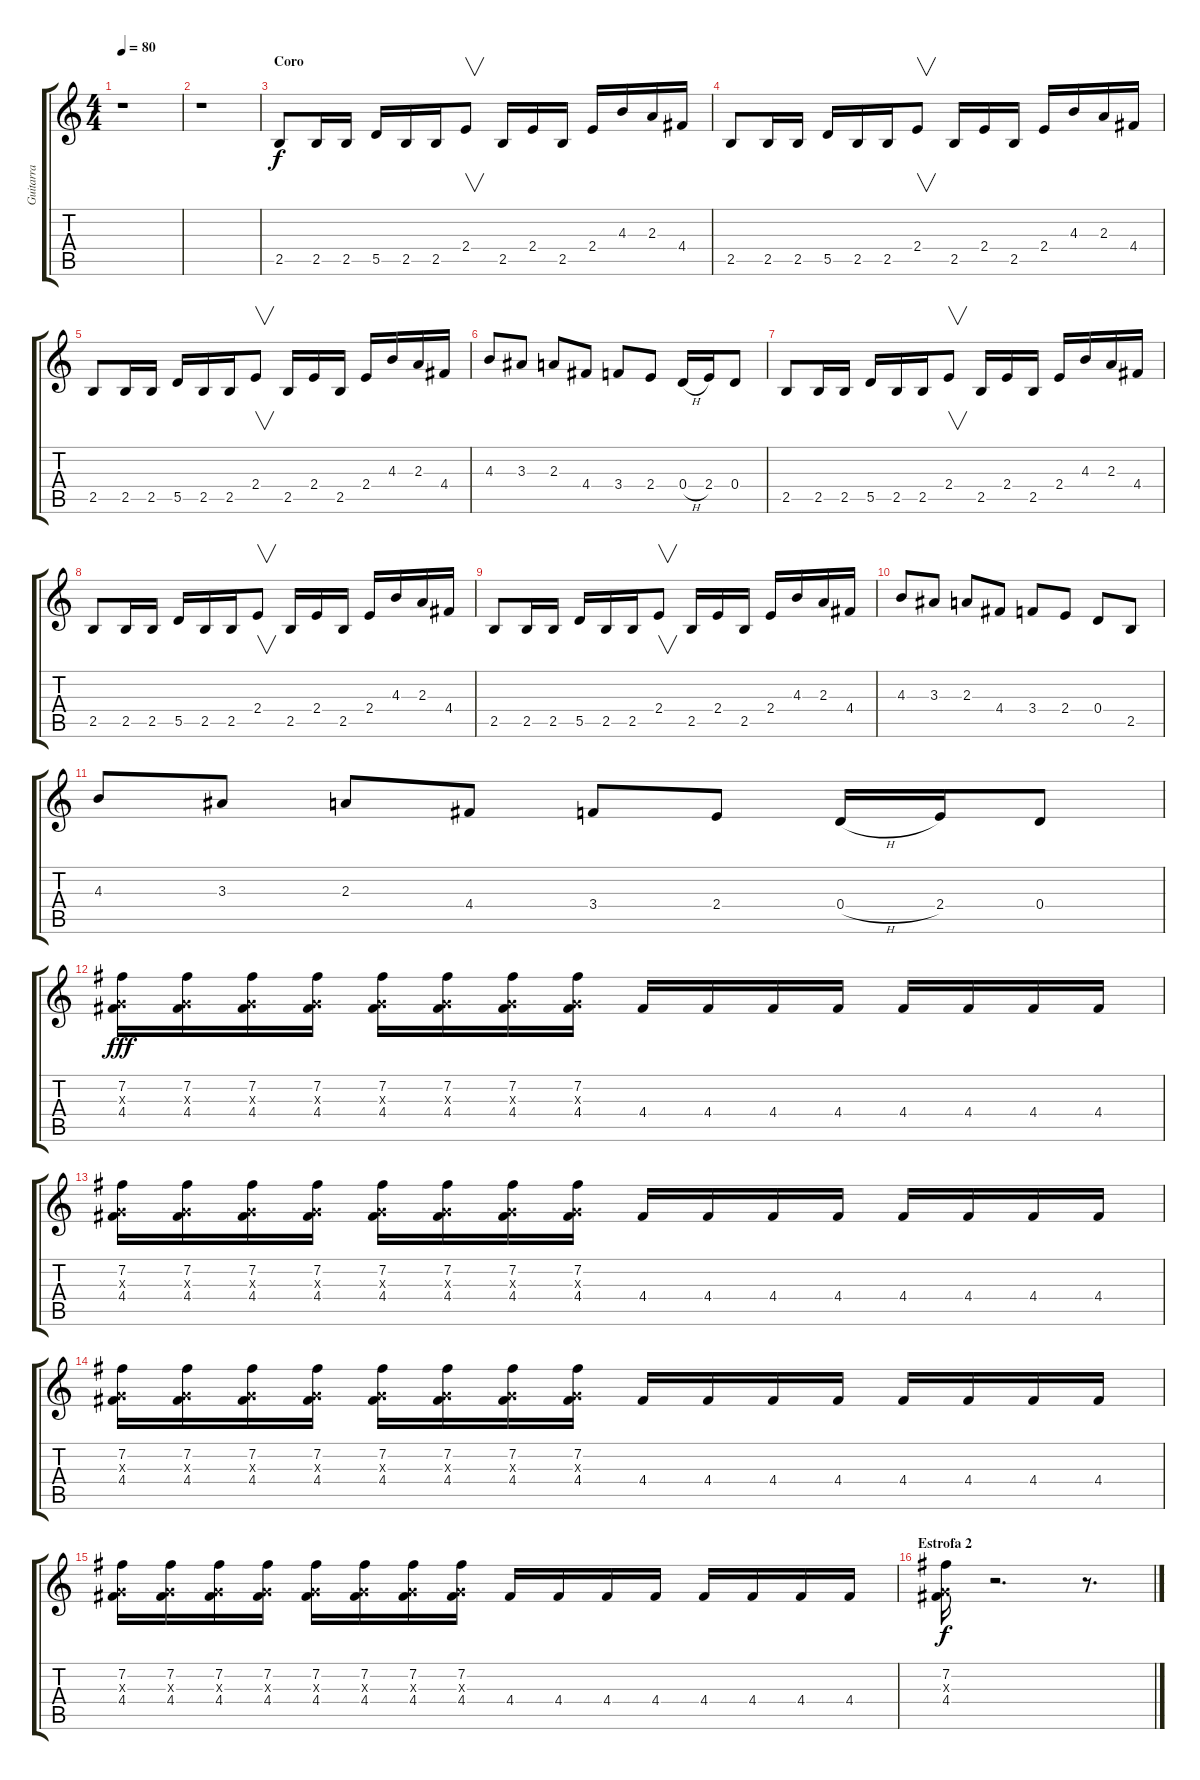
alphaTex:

\track ("Guitarra" "Guitarra") {instrument distortionguitar}
\staff {score tabs}
\tuning (E4 B3 G3 D3 A2 E2) {hide}
\ts (4 4)
\tempo 80
\clef g2
\ks c
r.1{dy f} |
r.1 |
\section ("" "Coro")
2.5.8 2.5.16 2.5.16 5.5.16 2.5.16 2.5.16 2.4.8{v} 2.5.16 2.4.16 2.5.16 2.4.16 4.3.16 2.3.16 4.4.16 |
2.5.8 2.5.16 2.5.16 5.5.16 2.5.16 2.5.16 2.4.8{v} 2.5.16 2.4.16 2.5.16 2.4.16 4.3.16 2.3.16 4.4.16 |
2.5.8 2.5.16 2.5.16 5.5.16 2.5.16 2.5.16 2.4.8{v} 2.5.16 2.4.16 2.5.16 2.4.16 4.3.16 2.3.16 4.4.16 |
4.3.8 3.3.8 2.3.8 4.4.8 3.4.8 2.4.8 0.4{h}.16 2.4.16 0.4.8 |
2.5.8 2.5.16 2.5.16 5.5.16 2.5.16 2.5.16 2.4.8{v} 2.5.16 2.4.16 2.5.16 2.4.16 4.3.16 2.3.16 4.4.16 |
2.5.8 2.5.16 2.5.16 5.5.16 2.5.16 2.5.16 2.4.8{v} 2.5.16 2.4.16 2.5.16 2.4.16 4.3.16 2.3.16 4.4.16 |
2.5.8 2.5.16 2.5.16 5.5.16 2.5.16 2.5.16 2.4.8{v} 2.5.16 2.4.16 2.5.16 2.4.16 4.3.16 2.3.16 4.4.16 |
4.3.8 3.3.8 2.3.8 4.4.8 3.4.8 2.4.8 0.4.8 2.5.8 |
4.3.8 3.3.8 2.3.8 4.4.8 3.4.8 2.4.8 0.4{h}.16 2.4.16 0.4.8 |
(7.2 0.3{x} 4.4).16{dy fff} (7.2 0.3{x} 4.4).16 (7.2 0.3{x} 4.4).16 (7.2 0.3{x} 4.4).16 (7.2 0.3{x} 4.4).16 (7.2 0.3{x} 4.4).16 (7.2 0.3{x} 4.4).16 (7.2 0.3{x} 4.4).16 4.4.16 4.4.16 4.4.16 4.4.16 4.4.16 4.4.16 4.4.16 4.4.16 |
(7.2 0.3{x} 4.4).16 (7.2 0.3{x} 4.4).16 (7.2 0.3{x} 4.4).16 (7.2 0.3{x} 4.4).16 (7.2 0.3{x} 4.4).16 (7.2 0.3{x} 4.4).16 (7.2 0.3{x} 4.4).16 (7.2 0.3{x} 4.4).16 4.4.16 4.4.16 4.4.16 4.4.16 4.4.16 4.4.16 4.4.16 4.4.16 |
(7.2 0.3{x} 4.4).16 (7.2 0.3{x} 4.4).16 (7.2 0.3{x} 4.4).16 (7.2 0.3{x} 4.4).16 (7.2 0.3{x} 4.4).16 (7.2 0.3{x} 4.4).16 (7.2 0.3{x} 4.4).16 (7.2 0.3{x} 4.4).16 4.4.16 4.4.16 4.4.16 4.4.16 4.4.16 4.4.16 4.4.16 4.4.16 |
(7.2 0.3{x} 4.4).16 (7.2 0.3{x} 4.4).16 (7.2 0.3{x} 4.4).16 (7.2 0.3{x} 4.4).16 (7.2 0.3{x} 4.4).16 (7.2 0.3{x} 4.4).16 (7.2 0.3{x} 4.4).16 (7.2 0.3{x} 4.4).16 4.4.16 4.4.16 4.4.16 4.4.16 4.4.16 4.4.16 4.4.16 4.4.16 |
\section ("" "Estrofa 2")
(7.2 0.3{x} 4.4).16{dy f} r.2{d} r.8{d}
